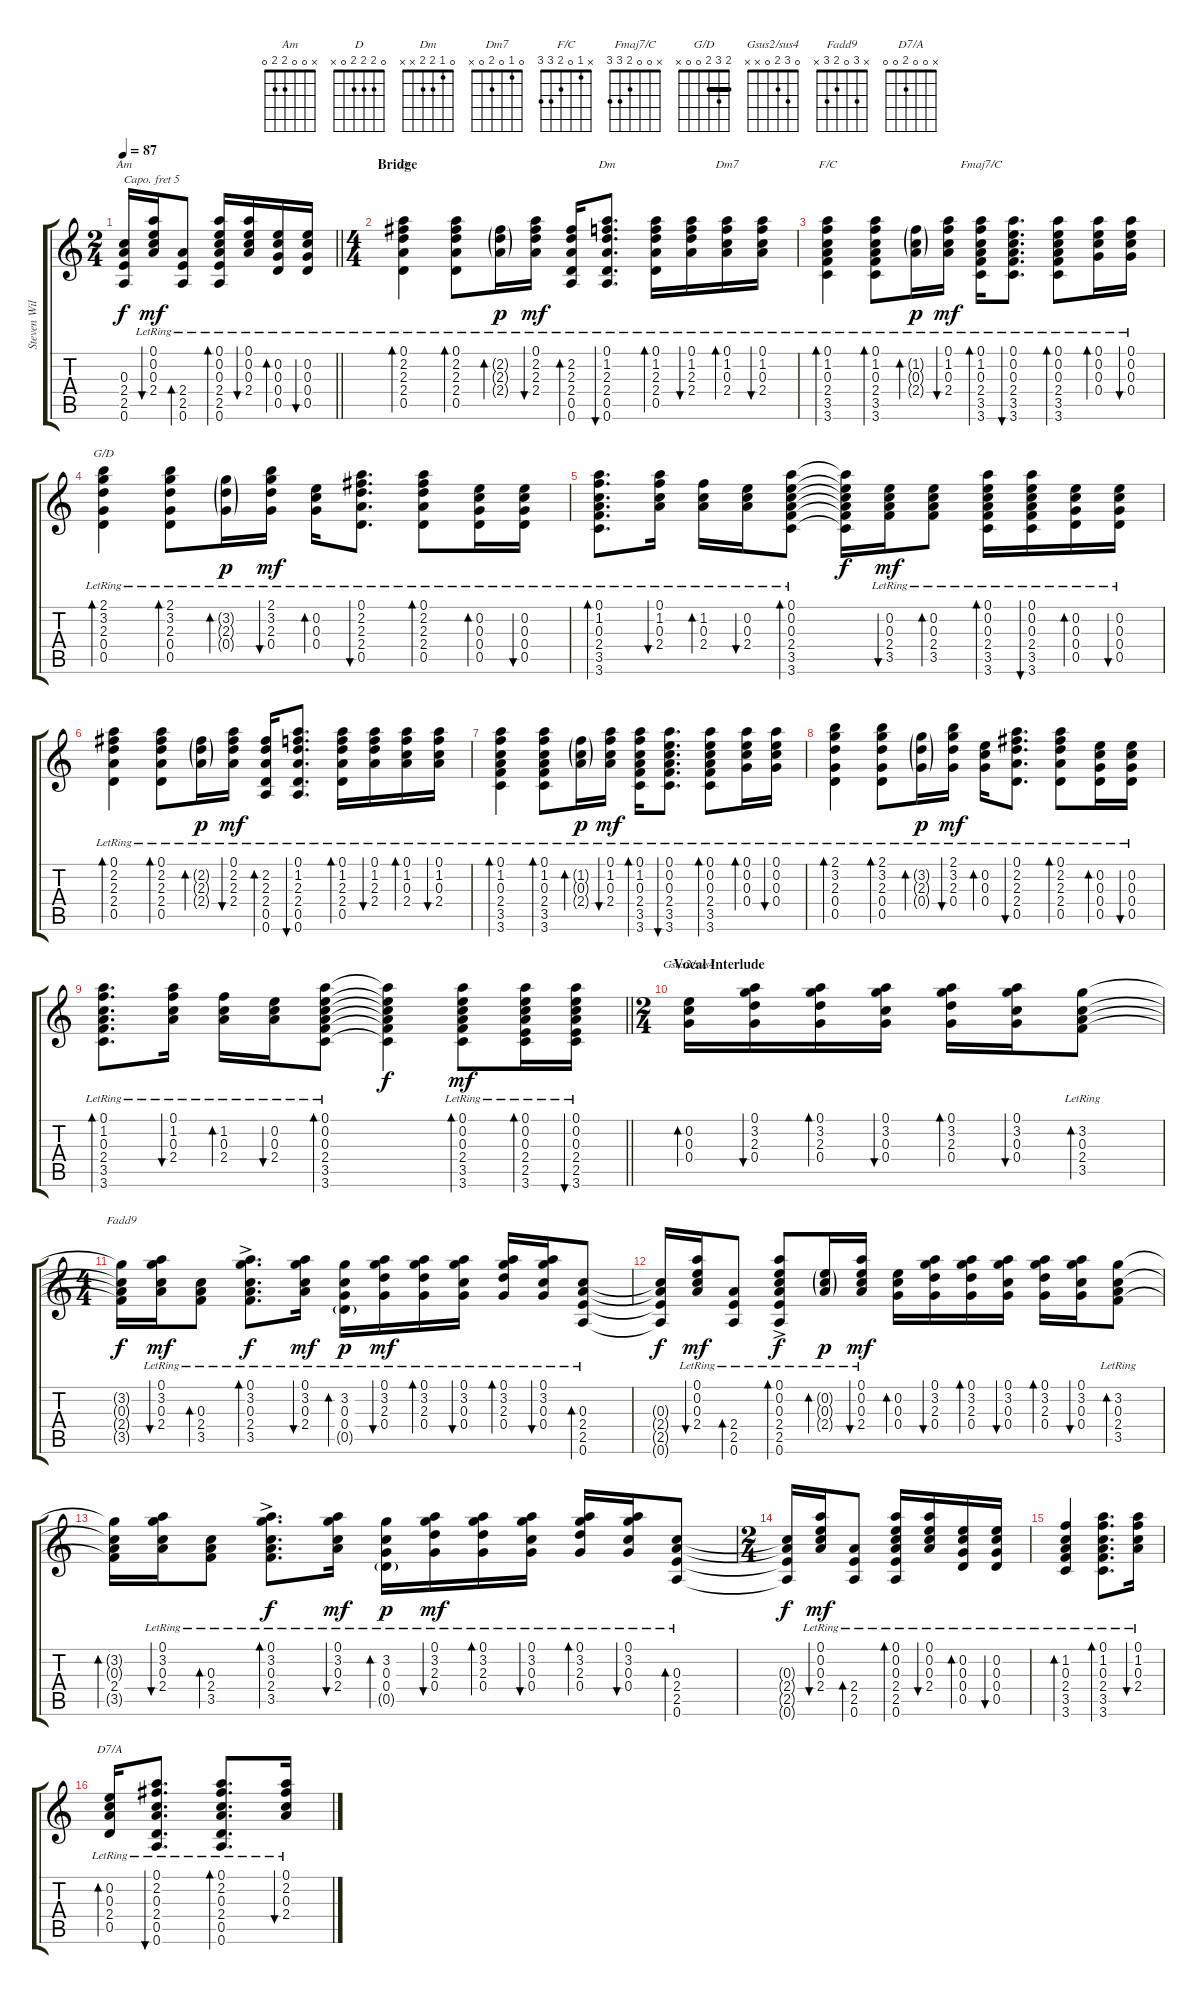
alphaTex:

\track ("Steven Wilson Acous. Gtr. R" "Steven Wil") {instrument acousticguitarsteel}
\staff {score tabs}
\capo 5
\tuning (E4 B3 G3 D3 A2 E2) {hide}
\chord ("Am" x 0 0 2 2 0)
\chord ("D" 0 2 2 2 0 x)
\chord ("Dm" 0 1 2 2 x x)
\chord ("Dm7" 0 1 0 2 0 x)
\chord ("F/C" x 1 0 2 3 3)
\chord ("Fmaj7/C" x 0 0 2 3 3)
\chord ("G/D" 2 3 2 0 0 x) {barre 2}
\chord ("Gsus2/sus4" 0 3 2 0 x x)
\chord ("Fadd9" x 3 0 2 3 x)
\chord ("D7/A" x 0 0 2 0 0)
\ts (2 4)
\tempo 87
\clef g2
\barLineRight lightlight
\ks aminor
(0.3{t} 2.4{t} 2.5{t} 0.6{t}).16{ch "Am" dy f} (0.1{lr} 0.2{lr} 0.3{lr} 2.4{lr}).16{bu 30 dy mf} (2.4{lr} 2.5{lr} 0.6{lr}).8{bd 30} (0.1{lr} 0.2{lr} 0.3{lr} 2.4{lr} 2.5{lr} 0.6{lr}).16{bd 30} (0.1{lr} 0.2{lr} 0.3{lr} 2.4{lr}).16{bu 30} (0.2{lr} 0.3{lr} 0.4{lr} 0.5{lr}).16{bd 30} (0.2{lr} 0.3{lr} 0.4{lr} 0.5{lr}).16{bu 30} |
\ts (4 4)
\section ("" "Bridge")
(0.1{lr} 2.2{lr} 2.3{lr} 2.4{lr} 0.5{lr}).4{bd 30 ch "D"} (0.1{lr} 2.2{lr} 2.3{lr} 2.4{lr} 0.5{lr}).8{bd 30} (2.2{g lr} 2.3{g lr} 2.4{g lr}).16{bd 30 dy p} (0.1{lr} 2.2{lr} 2.3{lr} 2.4{lr}).16{bu 30 dy mf} (2.2{lr} 2.3{lr} 2.4{lr} 0.5{lr} 0.6{lr}).16{bd 30} (0.1{lr} 1.2{lr} 2.3{lr} 2.4{lr} 0.5{lr} 0.6{lr}).8{d bu 30 ch "Dm"} (0.1{lr} 1.2{lr} 2.3{lr} 2.4{lr} 0.5{lr}).16{bd 30} (0.1{lr} 1.2{lr} 2.3{lr} 2.4{lr}).16{bu 30} (0.1{lr} 1.2{lr} 0.3{lr} 2.4{lr}).16{bd 30 ch "Dm7"} (0.1{lr} 1.2{lr} 0.3{lr} 2.4{lr}).16{bu 30} |
(0.1{lr} 1.2{lr} 0.3{lr} 2.4{lr} 3.5{lr} 3.6{lr}).4{bd 30 ch "F/C"} (0.1{lr} 1.2{lr} 0.3{lr} 2.4{lr} 3.5{lr} 3.6{lr}).8{bd 30} (1.2{g lr} 0.3{g lr} 2.4{g lr}).16{bd 30 dy p} (0.1{lr} 1.2{lr} 0.3{lr} 2.4{lr}).16{bu 30 dy mf} (0.1{lr} 1.2{lr} 0.3{lr} 2.4{lr} 3.5{lr} 3.6{lr}).16{bd 30 ch "Fmaj7/C"} (0.1{lr} 0.2{lr} 0.3{lr} 2.4{lr} 3.5{lr} 3.6{lr}).8{d bu 30} (0.1{lr} 0.2{lr} 0.3{lr} 2.4{lr} 3.5{lr} 3.6{lr}).8{bd 30} (0.1{lr} 0.2{lr} 0.3{lr} 0.4{lr}).16{bd 30} (0.1{lr} 0.2{lr} 0.3{lr} 0.4{lr}).16{bu 30} |
(2.1{lr} 3.2{lr} 2.3{lr} 0.4{lr} 0.5{lr}).4{bd 30 ch "G/D"} (2.1{lr} 3.2{lr} 2.3{lr} 0.4{lr} 0.5{lr}).8{bd 30} (3.2{g lr} 2.3{g lr} 0.4{g}).16{bd 30 dy p} (2.1{lr} 3.2{lr} 2.3{lr} 0.4{lr}).16{bu 30 dy mf} (0.2{lr} 0.3{lr} 0.4{lr}).16{bd 30} (0.1{lr} 2.2{lr} 2.3{lr} 2.4{lr} 0.5{lr}).8{d bu 30} (0.1{lr} 2.2{lr} 2.3{lr} 2.4{lr} 0.5{lr}).8{bd 30} (0.2{lr} 0.3{lr} 0.4{lr} 0.5{lr}).16{bd 30} (0.2{lr} 0.3{lr} 0.4{lr} 0.5{lr}).16{bu 30} |
(0.1{lr} 1.2{lr} 0.3{lr} 2.4{lr} 3.5{lr} 3.6{lr}).8{d bd 30} (0.1{lr} 1.2{lr} 0.3{lr} 2.4{lr}).16{bu 30} (1.2{lr} 0.3{lr} 2.4{lr}).16{bd 30} (0.2{lr} 0.3{lr} 2.4{lr}).16{bu 30} (0.1{lr} 0.2{lr} 0.3{lr} 2.4{lr} 3.5{lr} 3.6{lr}).8{bd 30} (0.1{t} 0.2{t} 0.3{t} 2.4{t} 3.5{t} 3.6{t}).16{dy f} (0.2{lr} 0.3{lr} 2.4{lr} 3.5{lr}).16{bu 30 dy mf} (0.2{lr} 0.3{lr} 2.4{lr} 3.5{lr}).8{bd 30} (0.1{lr} 0.2{lr} 0.3{lr} 2.4{lr} 3.5{lr} 3.6{lr}).16{bd 30} (0.1{lr} 0.2{lr} 0.3{lr} 2.4{lr} 3.5{lr} 3.6{lr}).16{bu 30} (0.2{lr} 0.3{lr} 0.4{lr} 0.5{lr}).16{bd 30} (0.2{lr} 0.3{lr} 0.4{lr} 0.5{lr}).16{bu 30} |
(0.1{lr} 2.2{lr} 2.3{lr} 2.4{lr} 0.5{lr}).4{bd 30} (0.1{lr} 2.2{lr} 2.3{lr} 2.4{lr} 0.5{lr}).8{bd 30} (2.2{g lr} 2.3{g lr} 2.4{g lr}).16{bd 30 dy p} (0.1{lr} 2.2{lr} 2.3{lr} 2.4{lr}).16{bu 30 dy mf} (2.2{lr} 2.3{lr} 2.4{lr} 0.5{lr} 0.6{lr}).16{bd 30} (0.1{lr} 1.2{lr} 2.3{lr} 2.4{lr} 0.5{lr} 0.6{lr}).8{d bu 30} (0.1{lr} 1.2{lr} 2.3{lr} 2.4{lr} 0.5{lr}).16{bd 30} (0.1{lr} 1.2{lr} 2.3{lr} 2.4{lr}).16{bu 30} (0.1{lr} 1.2{lr} 0.3{lr} 2.4{lr}).16{bd 30} (0.1{lr} 1.2{lr} 0.3{lr} 2.4{lr}).16{bu 30} |
(0.1{lr} 1.2{lr} 0.3{lr} 2.4{lr} 3.5{lr} 3.6{lr}).4{bd 30} (0.1{lr} 1.2{lr} 0.3{lr} 2.4{lr} 3.5{lr} 3.6{lr}).8{bd 30} (1.2{g lr} 0.3{g lr} 2.4{g lr}).16{bd 30 dy p} (0.1{lr} 1.2{lr} 0.3{lr} 2.4{lr}).16{bu 30 dy mf} (0.1{lr} 1.2{lr} 0.3{lr} 2.4{lr} 3.5{lr} 3.6{lr}).16{bd 30} (0.1{lr} 0.2{lr} 0.3{lr} 2.4{lr} 3.5{lr} 3.6{lr}).8{d bu 30} (0.1{lr} 0.2{lr} 0.3{lr} 2.4{lr} 3.5{lr} 3.6{lr}).8{bd 30} (0.1{lr} 0.2{lr} 0.3{lr} 0.4{lr}).16{bd 30} (0.1{lr} 0.2{lr} 0.3{lr} 0.4{lr}).16{bu 30} |
(2.1{lr} 3.2{lr} 2.3{lr} 0.4{lr} 0.5{lr}).4{bd 30} (2.1{lr} 3.2{lr} 2.3{lr} 0.4{lr} 0.5{lr}).8{bd 30} (3.2{g lr} 2.3{g lr} 0.4{g}).16{bd 30 dy p} (2.1{lr} 3.2{lr} 2.3{lr} 0.4{lr}).16{bu 30 dy mf} (0.2{lr} 0.3{lr} 0.4{lr}).16{bd 30} (0.1{lr} 2.2{lr} 2.3{lr} 2.4{lr} 0.5{lr}).8{d bu 30} (0.1{lr} 2.2{lr} 2.3{lr} 2.4{lr} 0.5{lr}).8{bd 30} (0.2{lr} 0.3{lr} 0.4{lr} 0.5{lr}).16{bd 30} (0.2{lr} 0.3{lr} 0.4{lr} 0.5{lr}).16{bu 30} |
\barLineRight lightlight
(0.1{lr} 1.2{lr} 0.3{lr} 2.4{lr} 3.5{lr} 3.6{lr}).8{d bd 30} (0.1{lr} 1.2{lr} 0.3{lr} 2.4{lr}).16{bu 30} (1.2{lr} 0.3{lr} 2.4{lr}).16{bd 30} (0.2{lr} 0.3{lr} 2.4{lr}).16{bu 30} (0.1{lr} 0.2{lr} 0.3{lr} 2.4{lr} 3.5{lr} 3.6{lr}).8{bd 30} (0.1{t} 0.2{t} 0.3{t} 2.4{t} 3.5{t} 3.6{t}).4{dy f} (0.1{lr} 0.2{lr} 0.3{lr} 2.4{lr} 3.5{lr} 3.6{lr}).8{bd 30 dy mf} (0.1{lr} 0.2{lr} 0.3{lr} 2.4{lr} 2.5{lr} 3.6{lr}).16{bd 30} (0.1{lr} 0.2{lr} 0.3{lr} 2.4{lr} 2.5{lr} 3.6{lr}).16{bu 30} |
\ts (2 4)
\section ("" "Vocal Interlude")
(0.2 0.3 0.4).16{bd 30 ch "Gsus2/sus4"} (0.1 3.2 2.3 0.4).16{bu 30} (0.1 3.2 2.3 0.4).16{bd 30} (0.1 3.2 0.3 0.4).16{bu 30} (0.1 3.2 2.3 0.4).16{bd 30} (0.1 3.2 0.3 0.4).16{bu 30} (3.2{lr} 0.3{lr} 2.4{lr} 3.5{lr}).8{bd 30} |
\ts (4 4)
(3.2{t} 0.3{t} 2.4{t} 3.5{t}).16{ch "Fadd9" dy f} (0.1{lr} 3.2{lr} 0.3{lr} 2.4{lr}).16{bu 30 dy mf} (0.3{lr} 2.4{lr} 3.5{lr}).8{bd 30} (0.1{ac lr} 3.2{ac lr} 0.3{ac lr} 2.4{ac lr} 3.5{ac lr}).8{d bd 30 dy f} (0.1{lr} 3.2{lr} 0.3{lr} 2.4{lr}).16{bu 30 dy mf} (3.2{lr} 0.3{lr} 0.4{lr} 0.5{g lr}).16{bd 30 dy p} (0.1{lr} 3.2{lr} 2.3{lr} 0.4{lr}).16{bu 30 dy mf} (0.1{lr} 3.2{lr} 2.3{lr} 0.4{lr}).16{bd 30} (0.1{lr} 3.2{lr} 0.3{lr} 0.4{lr}).16{bu 30} (0.1{lr} 3.2{lr} 2.3{lr} 0.4{lr}).16{bd 30} (0.1{lr} 3.2{lr} 0.3{lr} 0.4{lr}).16{bu 30} (0.3{lr} 2.4{lr} 2.5{lr} 0.6{lr}).8{bd 30} |
(0.3{t} 2.4{t} 2.5{t} 0.6{t}).16{dy f} (0.1{lr} 0.2{lr} 0.3{lr} 2.4{lr}).16{bu 30 dy mf} (2.4{lr} 2.5{lr} 0.6{lr}).8{bd 30} (0.1{ac lr} 0.2{ac lr} 0.3{ac lr} 2.4{ac lr} 2.5{ac lr} 0.6{ac lr}).8{bd 30 dy f} (0.2{g lr} 0.3{g lr} 2.4{g lr}).16{bd 30 dy p} (0.1{lr} 0.2{lr} 0.3{lr} 2.4{lr}).16{bu 30 dy mf} (0.2 0.3 0.4).16{bd 30} (0.1 3.2 2.3 0.4).16{bu 30} (0.1 3.2 2.3 0.4).16{bd 30} (0.1 3.2 0.3 0.4).16{bu 30} (0.1 3.2 2.3 0.4).16{bd 30} (0.1 3.2 0.3 0.4).16{bu 30} (3.2{lr} 0.3{lr} 2.4{lr} 3.5{lr}).8{bd 30} |
(3.2{t} 0.3{t} 2.4 3.5{t}).16{bd 30} (0.1{lr} 3.2{lr} 0.3{lr} 2.4{lr}).16{bu 30} (0.3{lr} 2.4{lr} 3.5{lr}).8{bd 30} (0.1{ac lr} 3.2{ac lr} 0.3{ac lr} 2.4{ac lr} 3.5{ac lr}).8{d bd 30 dy f} (0.1{lr} 3.2{lr} 0.3{lr} 2.4{lr}).16{bu 30 dy mf} (3.2{lr} 0.3{lr} 0.4{lr} 0.5{g lr}).16{bd 30 dy p} (0.1{lr} 3.2{lr} 2.3{lr} 0.4{lr}).16{bu 30 dy mf} (0.1{lr} 3.2{lr} 2.3{lr} 0.4{lr}).16{bd 30} (0.1{lr} 3.2{lr} 0.3{lr} 0.4{lr}).16{bu 30} (0.1{lr} 3.2{lr} 2.3{lr} 0.4{lr}).16{bd 30} (0.1{lr} 3.2{lr} 0.3{lr} 0.4{lr}).16{bu 30} (0.3{lr} 2.4{lr} 2.5{lr} 0.6{lr}).8{bd 30} |
\ts (2 4)
(0.3{t} 2.4{t} 2.5{t} 0.6{t}).16{dy f} (0.1{lr} 0.2{lr} 0.3{lr} 2.4{lr}).16{bu 30 dy mf} (2.4{lr} 2.5{lr} 0.6{lr}).8{bd 30} (0.1{lr} 0.2{lr} 0.3{lr} 2.4{lr} 2.5{lr} 0.6{lr}).16{bd 30} (0.1{lr} 0.2{lr} 0.3{lr} 2.4{lr}).16{bu 30} (0.2{lr} 0.3{lr} 0.4{lr} 0.5{lr}).16{bd 30} (0.2{lr} 0.3{lr} 0.4{lr} 0.5{lr}).16{bu 30} |
(1.2{lr} 0.3{lr} 2.4{lr} 3.5{lr} 3.6{lr}).4{bd 30} (0.1{lr} 1.2{lr} 0.3{lr} 2.4{lr} 3.5{lr} 3.6{lr}).8{d bd 30} (0.1{lr} 1.2{lr} 0.3{lr} 2.4{lr}).16{bu 30} |
(0.2{lr} 0.3{lr} 2.4{lr} 0.5{lr}).16{bd 30 ch "D7/A"} (0.1{lr} 2.2{lr} 0.3{lr} 2.4{lr} 0.5{lr} 0.6{lr}).8{d bu 30} (0.1{lr} 2.2{lr} 0.3{lr} 2.4{lr} 0.5{lr} 0.6{lr}).8{d bd 30} (0.1{lr} 2.2{lr} 0.3{lr} 2.4{lr}).16{bu 30}
